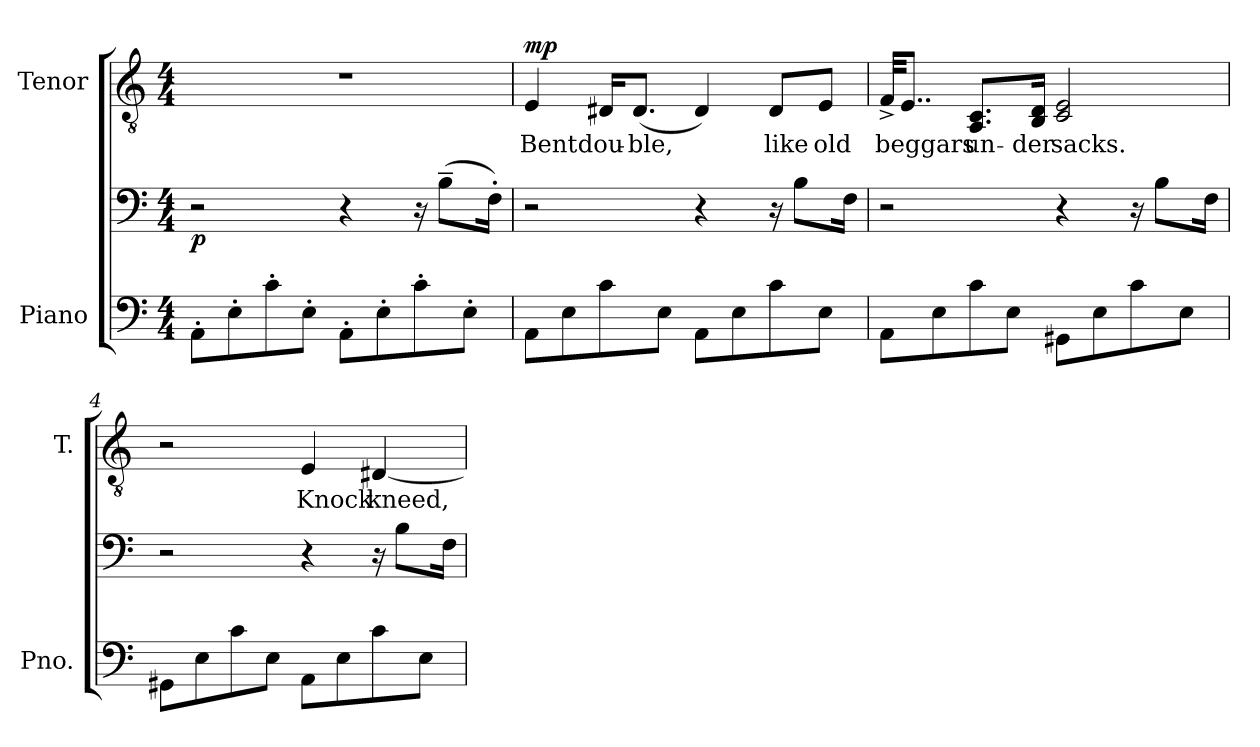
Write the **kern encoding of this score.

**kern	**kern	**dynam	**kern	**text	**dynam
*part2	*part2	*part2	*part1	*part1	*part1
*staff3	*staff2	*staff2/3	*staff1	*staff1	*staff1
*I"Piano	*	*	*I"Tenor	*	*
*I'Pno.	*	*	*I'T.	*	*
*clefF4	*clefF4	*	*clefGv2	*	*
*k[]	*k[]	*	*k[]	*	*
*M4/4	*M4/4	*	*M4/4	*	*
*MM60	*MM60	*	*MM60	*	*
=1	=1	=1	=1	=1	=1
!	!	!LO:DY:b	!	!	!
8AA'\L	2r	p	1r	.	.
8E'\	.	.	.	.	.
8c'\	.	.	.	.	.
8E'\J	.	.	.	.	.
8AA'\L	4r	.	.	.	.
8E'\	.	.	.	.	.
8c'\	16r	.	.	.	.
.	(>8B~\L	.	.	.	.
8E'\J	.	.	.	.	.
.	16F'\Jk)	.	.	.	.
=2	=2	=2	=2	=2	=2
!	!	!	!	!LO:LY:b	!LO:DY:b
8AA\L	2r	.	4E/	Bent	mp
8E\	.	.	.	.	.
!	!	!	!	!LO:LY:b	!
8c\	.	.	16D#X/KL	dou-	.
!	!	!	!	!LO:LY:b	!
.	.	.	(<8.D#/J	-ble,	.
8E\J	.	.	.	.	.
8AA\L	4r	.	4D#/)	.	.
8E\	.	.	.	.	.
!	!	!	!	!LO:LY:b	!
8c\	16r	.	8D#/L	like	.
.	8B\L	.	.	.	.
!	!	!	!	!LO:LY:b	!
8E\J	.	.	8E/J	old	.
.	16F\Jk	.	.	.	.
=3	=3	=3	=3	=3	=3
!	!	!	!	!LO:LY:b	!
8AA\L	2r	.	32F^/KKL	beggars	.
.	.	.	8..E/J	.	.
8E\	.	.	.	.	.
!	!	!	!	!LO:LY:b	!
8c\	.	.	8.AA/ 8.C/L	un-	.
8E\J	.	.	.	.	.
!	!	!	!	!LO:LY:b	!
.	.	.	16BB/ 16D/Jk	-der	.
!	!	!	!	!LO:LY:b	!
8GG#X\L	4r	.	2C/ 2E/	sacks.	.
8E\	.	.	.	.	.
8c\	16r	.	.	.	.
.	8B\L	.	.	.	.
8E\J	.	.	.	.	.
.	16F\Jk	.	.	.	.
!!LO:LB:g=z
=4	=4	=4	=4	=4	=4
8GG#X\L	2r	.	2r	.	.
8E\	.	.	.	.	.
8c\	.	.	.	.	.
8E\J	.	.	.	.	.
!	!	!	!	!LO:LY:b	!
8AA\L	4r	.	4E/	Knock	.
8E\	.	.	.	.	.
!	!	!	!	!LO:LY:b	!
8c\	16r	.	[4D#X/	kneed,	.
.	8B\L	.	.	.	.
8E\J	.	.	.	.	.
.	16F\Jk	.	.	.	.
=	=	=	=	=	=
*-	*-	*-	*-	*-	*-
